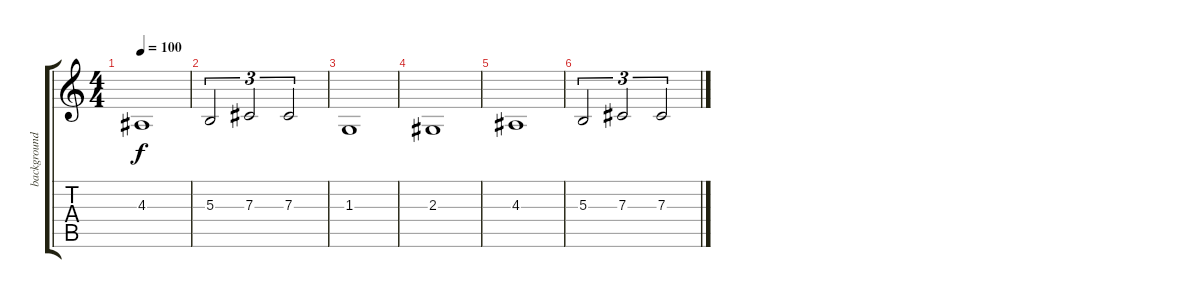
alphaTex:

\track ("background 2" "background") {instrument marimba}
\staff {score tabs}
\tuning (Eb4 Bb3 Gb3 Db3 Ab2 Db2) {hide}
\ts (4 4)
\tempo 100
\clef g2
\ks c
4.3.1{dy f} |
5.3.2{tu (3 2)} 7.3.2{tu (3 2)} 7.3.2{tu (3 2)} |
1.3.1 |
2.3.1 |
4.3.1 |
5.3.2{tu (3 2)} 7.3.2{tu (3 2)} 7.3.2{tu (3 2)}
